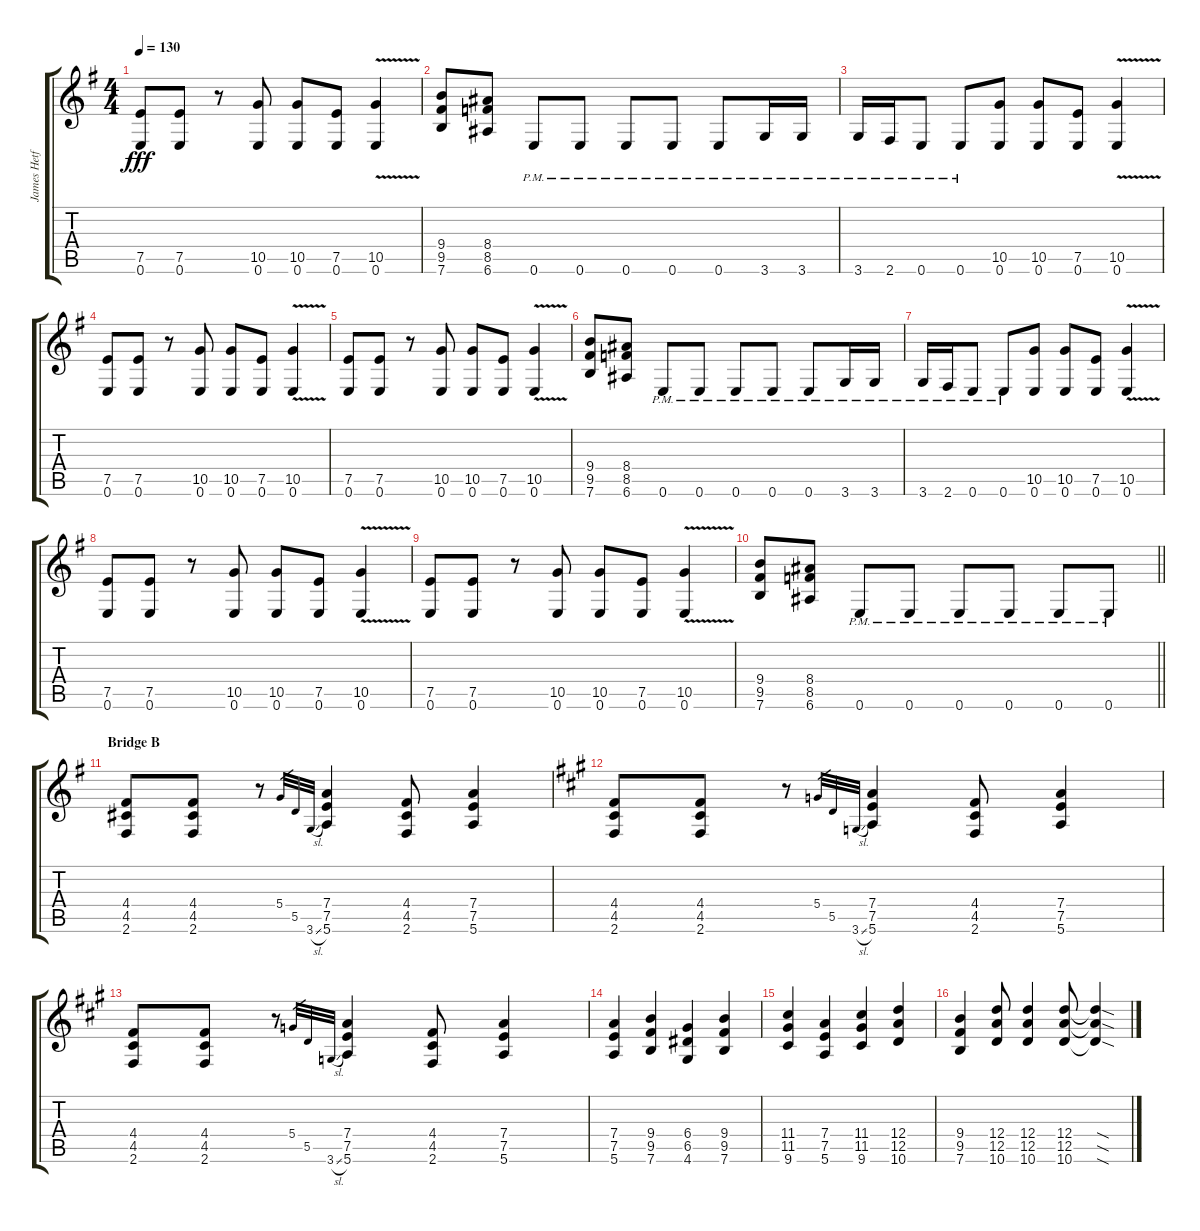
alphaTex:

\track ("James Hetfield" "James Hetf") {instrument electricguitarclean}
\staff {score tabs}
\tuning (E4 B3 G3 D3 A2 E2) {hide}
\ts (4 4)
\tempo 130
\clef g2
\ks eminor
(7.5 0.6).8{dy fff} (7.5 0.6).8 r.8 (10.5 0.6).8 (10.5 0.6).8 (7.5 0.6).8 (10.5{v} 0.6).4 |
(9.4 9.5 7.6).8 (8.4 8.5 6.6).8 0.6{pm}.8 0.6{pm}.8 0.6{pm}.8 0.6{pm}.8 0.6{pm}.8 3.6{pm}.16 3.6{pm}.16 |
3.6{pm}.16 2.6{pm}.16 0.6{pm}.8 0.6{pm}.8 (10.5 0.6).8 (10.5 0.6).8 (7.5 0.6).8 (10.5{v} 0.6).4 |
(7.5 0.6).8 (7.5 0.6).8 r.8 (10.5 0.6).8 (10.5 0.6).8 (7.5 0.6).8 (10.5{v} 0.6).4 |
(7.5 0.6).8 (7.5 0.6).8 r.8 (10.5 0.6).8 (10.5 0.6).8 (7.5 0.6).8 (10.5{v} 0.6).4 |
(9.4 9.5 7.6).8 (8.4 8.5 6.6).8 0.6{pm}.8 0.6{pm}.8 0.6{pm}.8 0.6{pm}.8 0.6{pm}.8 3.6{pm}.16 3.6{pm}.16 |
3.6{pm}.16 2.6{pm}.16 0.6{pm}.8 0.6{pm}.8 (10.5 0.6).8 (10.5 0.6).8 (7.5 0.6).8 (10.5{v} 0.6).4 |
(7.5 0.6).8 (7.5 0.6).8 r.8 (10.5 0.6).8 (10.5 0.6).8 (7.5 0.6).8 (10.5{v} 0.6).4 |
(7.5 0.6).8 (7.5 0.6).8 r.8 (10.5 0.6).8 (10.5 0.6).8 (7.5 0.6).8 (10.5{v} 0.6).4 |
\barLineRight lightlight
(9.4 9.5 7.6).8 (8.4 8.5 6.6).8 0.6{pm}.8 0.6{pm}.8 0.6{pm}.8 0.6{pm}.8 0.6{pm}.8 0.6{pm}.8 |
\section ("" "Bridge B")
(4.4 4.5 2.6).8 (4.4 4.5 2.6).8 r.8 5.4.32{gr} 5.5.32{gr} 3.6{sl}.32{gr} (7.4 7.5 5.6).4 (4.4 4.5 2.6).8 (7.4 7.5 5.6).4 |
\ks f#minor
(4.4 4.5 2.6).8 (4.4 4.5 2.6).8 r.8 5.4.32{gr} 5.5.32{gr} 3.6{sl}.32{gr} (7.4 7.5 5.6).4 (4.4 4.5 2.6).8 (7.4 7.5 5.6).4 |
(4.4 4.5 2.6).8 (4.4 4.5 2.6).8 r.8 5.4.32{gr} 5.5.32{gr} 3.6{sl}.32{gr} (7.4 7.5 5.6).4 (4.4 4.5 2.6).8 (7.4 7.5 5.6).4 |
(7.4 7.5 5.6).4 (9.4 9.5 7.6).4 (6.4 6.5 4.6).4 (9.4 9.5 7.6).4 |
(11.4 11.5 9.6).4 (7.4 7.5 5.6).4 (11.4 11.5 9.6).4 (12.4 12.5 10.6).4 |
(9.4 9.5 7.6).4 (12.4 12.5 10.6).8 (12.4 12.5 10.6).4 (12.4 12.5 10.6).8 (12.4{sod t} 12.5{sod t} 10.6{sod t}).4
